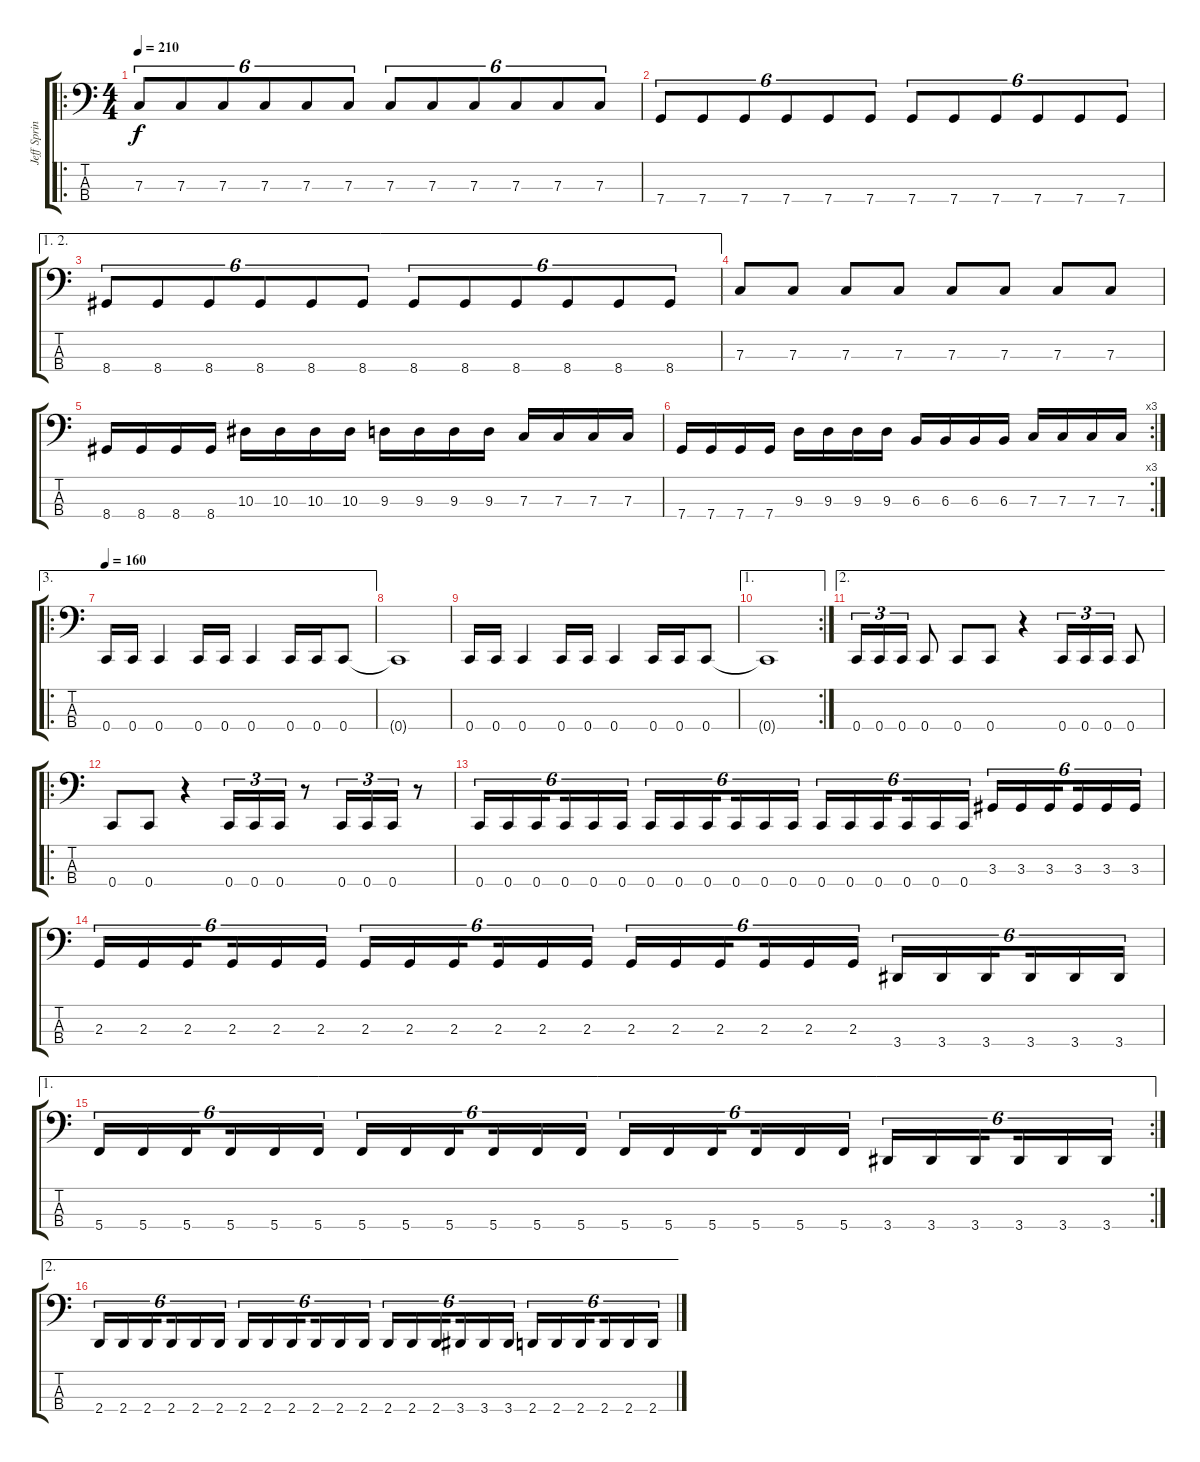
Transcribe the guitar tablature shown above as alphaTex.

\track ("Jeff Springs" "Jeff Sprin") {instrument electricbasspick}
\staff {score tabs}
\tuning (Eb2 Bb1 F1 C1) {hide}
\ro
\ts (4 4)
\tempo 210
\clef f4
\ks c
7.3.8{tu (6 4) dy f} 7.3.8{tu (6 4)} 7.3.8{tu (6 4)} 7.3.8{tu (6 4)} 7.3.8{tu (6 4)} 7.3.8{tu (6 4)} 7.3.8{tu (6 4)} 7.3.8{tu (6 4)} 7.3.8{tu (6 4)} 7.3.8{tu (6 4)} 7.3.8{tu (6 4)} 7.3.8{tu (6 4)} |
7.4.8{tu (6 4)} 7.4.8{tu (6 4)} 7.4.8{tu (6 4)} 7.4.8{tu (6 4)} 7.4.8{tu (6 4)} 7.4.8{tu (6 4)} 7.4.8{tu (6 4)} 7.4.8{tu (6 4)} 7.4.8{tu (6 4)} 7.4.8{tu (6 4)} 7.4.8{tu (6 4)} 7.4.8{tu (6 4)} |
\ae (1 2)
8.4.8{tu (6 4)} 8.4.8{tu (6 4)} 8.4.8{tu (6 4)} 8.4.8{tu (6 4)} 8.4.8{tu (6 4)} 8.4.8{tu (6 4)} 8.4.8{tu (6 4)} 8.4.8{tu (6 4)} 8.4.8{tu (6 4)} 8.4.8{tu (6 4)} 8.4.8{tu (6 4)} 8.4.8{tu (6 4)} |
7.3.8 7.3.8 7.3.8 7.3.8 7.3.8 7.3.8 7.3.8 7.3.8 |
8.4.16 8.4.16 8.4.16 8.4.16 10.3.16 10.3.16 10.3.16 10.3.16 9.3.16 9.3.16 9.3.16 9.3.16 7.3.16 7.3.16 7.3.16 7.3.16 |
\rc 3
7.4.16 7.4.16 7.4.16 7.4.16 9.3.16 9.3.16 9.3.16 9.3.16 6.3.16 6.3.16 6.3.16 6.3.16 7.3.16 7.3.16 7.3.16 7.3.16 |
\ae 3
\ro
\tempo 160
0.4.16 0.4.16 0.4.4 0.4.16 0.4.16 0.4.4 0.4.16 0.4.16 0.4.8 |
0.4{t}.1 |
0.4.16 0.4.16 0.4.4 0.4.16 0.4.16 0.4.4 0.4.16 0.4.16 0.4.8 |
\ae 1
\rc 2
0.4{t}.1 |
\ae 2
0.4.16{tu (3 2)} 0.4.16{tu (3 2)} 0.4.16{tu (3 2)} 0.4.8 0.4.8 0.4.8 r.4 0.4.16{tu (3 2)} 0.4.16{tu (3 2)} 0.4.16{tu (3 2)} 0.4.8 |
\ro
0.4.8 0.4.8 r.4 0.4.16{tu (3 2)} 0.4.16{tu (3 2)} 0.4.16{tu (3 2)} r.8 0.4.16{tu (3 2)} 0.4.16{tu (3 2)} 0.4.16{tu (3 2)} r.8 |
0.4.16{tu (6 4)} 0.4.16{tu (6 4)} 0.4.16{tu (6 4) beam splitsecondary} 0.4.16{tu (6 4)} 0.4.16{tu (6 4)} 0.4.16{tu (6 4)} 0.4.16{tu (6 4)} 0.4.16{tu (6 4)} 0.4.16{tu (6 4) beam splitsecondary} 0.4.16{tu (6 4)} 0.4.16{tu (6 4)} 0.4.16{tu (6 4)} 0.4.16{tu (6 4)} 0.4.16{tu (6 4)} 0.4.16{tu (6 4) beam splitsecondary} 0.4.16{tu (6 4)} 0.4.16{tu (6 4)} 0.4.16{tu (6 4)} 3.3.16{tu (6 4)} 3.3.16{tu (6 4)} 3.3.16{tu (6 4) beam splitsecondary} 3.3.16{tu (6 4)} 3.3.16{tu (6 4)} 3.3.16{tu (6 4)} |
2.3.16{tu (6 4)} 2.3.16{tu (6 4)} 2.3.16{tu (6 4) beam splitsecondary} 2.3.16{tu (6 4)} 2.3.16{tu (6 4)} 2.3.16{tu (6 4)} 2.3.16{tu (6 4)} 2.3.16{tu (6 4)} 2.3.16{tu (6 4) beam splitsecondary} 2.3.16{tu (6 4)} 2.3.16{tu (6 4)} 2.3.16{tu (6 4)} 2.3.16{tu (6 4)} 2.3.16{tu (6 4)} 2.3.16{tu (6 4) beam splitsecondary} 2.3.16{tu (6 4)} 2.3.16{tu (6 4)} 2.3.16{tu (6 4)} 3.4.16{tu (6 4)} 3.4.16{tu (6 4)} 3.4.16{tu (6 4) beam splitsecondary} 3.4.16{tu (6 4)} 3.4.16{tu (6 4)} 3.4.16{tu (6 4)} |
\ae 1
\rc 2
5.4.16{tu (6 4)} 5.4.16{tu (6 4)} 5.4.16{tu (6 4) beam splitsecondary} 5.4.16{tu (6 4)} 5.4.16{tu (6 4)} 5.4.16{tu (6 4)} 5.4.16{tu (6 4)} 5.4.16{tu (6 4)} 5.4.16{tu (6 4) beam splitsecondary} 5.4.16{tu (6 4)} 5.4.16{tu (6 4)} 5.4.16{tu (6 4)} 5.4.16{tu (6 4)} 5.4.16{tu (6 4)} 5.4.16{tu (6 4) beam splitsecondary} 5.4.16{tu (6 4)} 5.4.16{tu (6 4)} 5.4.16{tu (6 4)} 3.4.16{tu (6 4)} 3.4.16{tu (6 4)} 3.4.16{tu (6 4) beam splitsecondary} 3.4.16{tu (6 4)} 3.4.16{tu (6 4)} 3.4.16{tu (6 4)} |
\ae 2
2.4.16{tu (6 4)} 2.4.16{tu (6 4)} 2.4.16{tu (6 4) beam splitsecondary} 2.4.16{tu (6 4)} 2.4.16{tu (6 4)} 2.4.16{tu (6 4)} 2.4.16{tu (6 4)} 2.4.16{tu (6 4)} 2.4.16{tu (6 4) beam splitsecondary} 2.4.16{tu (6 4)} 2.4.16{tu (6 4)} 2.4.16{tu (6 4)} 2.4.16{tu (6 4)} 2.4.16{tu (6 4)} 2.4.16{tu (6 4) beam splitsecondary} 3.4.16{tu (6 4)} 3.4.16{tu (6 4)} 3.4.16{tu (6 4)} 2.4.16{tu (6 4)} 2.4.16{tu (6 4)} 2.4.16{tu (6 4) beam splitsecondary} 2.4.16{tu (6 4)} 2.4.16{tu (6 4)} 2.4.16{tu (6 4)}
